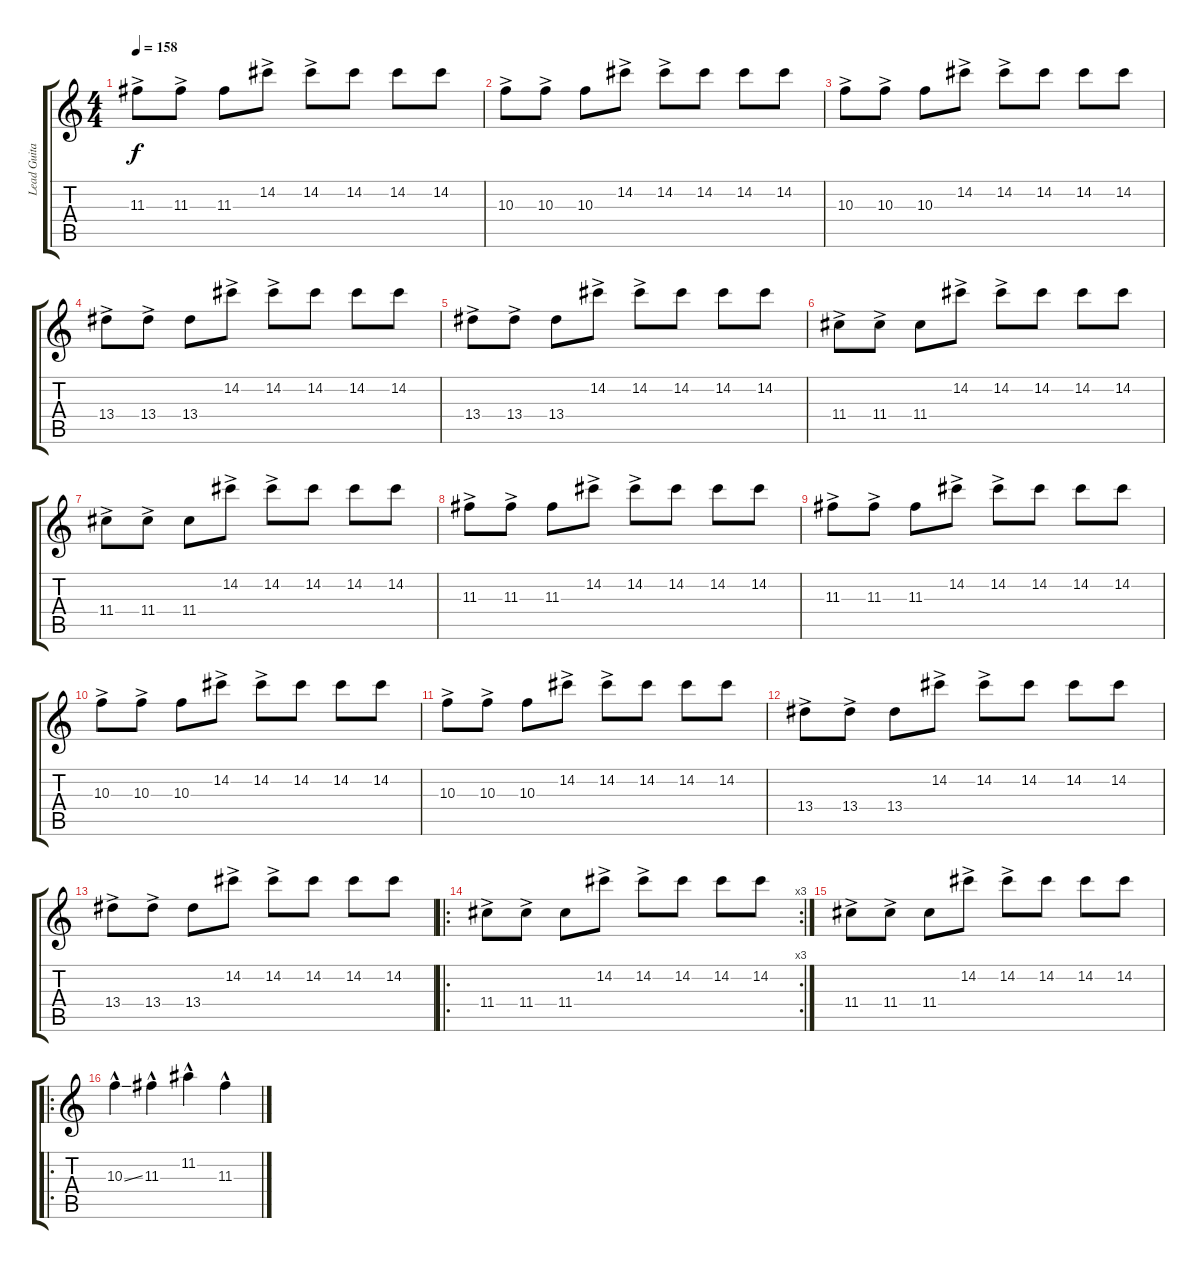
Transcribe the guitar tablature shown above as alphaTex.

\track ("Lead Guitar ~ Tomo" "Lead Guita") {instrument distortionguitar}
\staff {score tabs}
\tuning (E4 B3 G3 D3 A2 E2) {hide}
\ts (4 4)
\tempo 158
\clef g2
\ks c
11.3{ac}.8{dy f} 11.3{ac}.8 11.3.8 14.2{ac}.8 14.2{ac}.8 14.2.8 14.2.8 14.2.8 |
10.3{ac}.8 10.3{ac}.8 10.3.8 14.2{ac}.8 14.2{ac}.8 14.2.8 14.2.8 14.2.8 |
10.3{ac}.8 10.3{ac}.8 10.3.8 14.2{ac}.8 14.2{ac}.8 14.2.8 14.2.8 14.2.8 |
13.4{ac}.8 13.4{ac}.8 13.4.8 14.2{ac}.8 14.2{ac}.8 14.2.8 14.2.8 14.2.8 |
13.4{ac}.8 13.4{ac}.8 13.4.8 14.2{ac}.8 14.2{ac}.8 14.2.8 14.2.8 14.2.8 |
11.4{ac}.8 11.4{ac}.8 11.4.8 14.2{ac}.8 14.2{ac}.8 14.2.8 14.2.8 14.2.8 |
11.4{ac}.8 11.4{ac}.8 11.4.8 14.2{ac}.8 14.2{ac}.8 14.2.8 14.2.8 14.2.8 |
11.3{ac}.8 11.3{ac}.8 11.3.8 14.2{ac}.8 14.2{ac}.8 14.2.8 14.2.8 14.2.8 |
11.3{ac}.8 11.3{ac}.8 11.3.8 14.2{ac}.8 14.2{ac}.8 14.2.8 14.2.8 14.2.8 |
10.3{ac}.8 10.3{ac}.8 10.3.8 14.2{ac}.8 14.2{ac}.8 14.2.8 14.2.8 14.2.8 |
10.3{ac}.8 10.3{ac}.8 10.3.8 14.2{ac}.8 14.2{ac}.8 14.2.8 14.2.8 14.2.8 |
13.4{ac}.8 13.4{ac}.8 13.4.8 14.2{ac}.8 14.2{ac}.8 14.2.8 14.2.8 14.2.8 |
13.4{ac}.8 13.4{ac}.8 13.4.8 14.2{ac}.8 14.2{ac}.8 14.2.8 14.2.8 14.2.8 |
\ro
\rc 3
11.4{ac}.8 11.4{ac}.8 11.4.8 14.2{ac}.8 14.2{ac}.8 14.2.8 14.2.8 14.2.8 |
11.4{ac}.8 11.4{ac}.8 11.4.8 14.2{ac}.8 14.2{ac}.8 14.2.8 14.2.8 14.2.8 |
\ro
10.3{ss hac}.4 11.3{hac}.4 11.2{hac}.4 11.3{hac}.4
